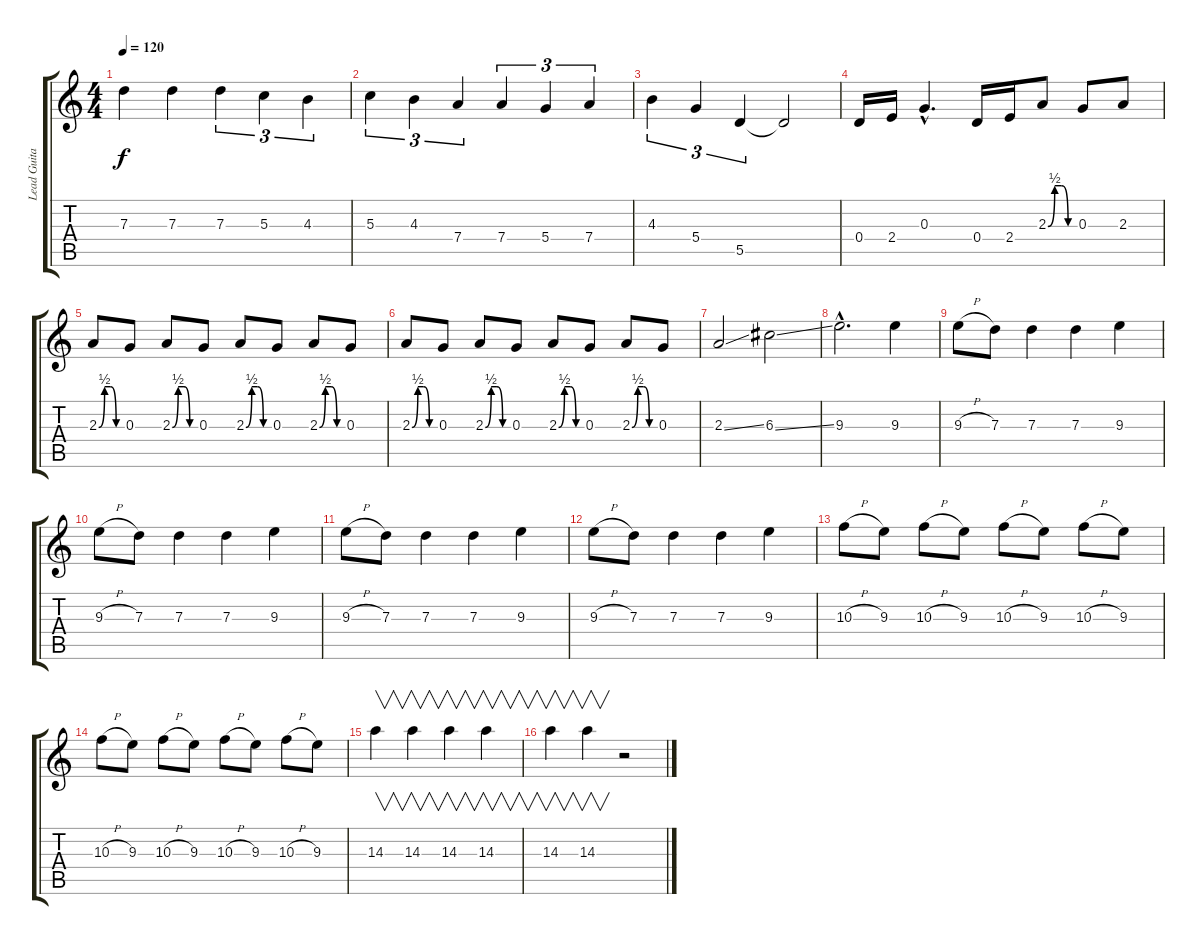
\track ("Lead Guitar" "Lead Guita") {instrument overdrivenguitar}
\staff {score tabs}
\tuning (E4 B3 G3 D3 A2 E2) {hide}
\ts (4 4)
\tempo 120
\clef g2
\ks c
7.3.4{dy f} 7.3.4 7.3.4{tu (3 2)} 5.3.4{tu (3 2)} 4.3.4{tu (3 2)} |
5.3.4{tu (3 2)} 4.3.4{tu (3 2)} 7.4.4{tu (3 2)} 7.4.4{tu (3 2)} 5.4.4{tu (3 2)} 7.4.4{tu (3 2)} |
4.3.4{tu (3 2)} 5.4.4{tu (3 2)} 5.5.4{tu (3 2)} 5.5{t}.2 |
0.4.16 2.4.16 0.3{hac}.4{d} 0.4.16 2.4.16 2.3{be (custom 0 0 15 2 30 2 45 0 60 0)}.8 0.3.8 2.3.8 |
2.3{be (custom 0 0 15 2 30 2 45 0 60 0)}.8 0.3.8 2.3{be (custom 0 0 15 2 30 2 45 0 60 0)}.8 0.3.8 2.3{be (custom 0 0 15 2 30 2 45 0 60 0)}.8 0.3.8 2.3{be (custom 0 0 15 2 30 2 45 0 60 0)}.8 0.3.8 |
2.3{be (custom 0 0 15 2 30 2 45 0 60 0)}.8 0.3.8 2.3{be (custom 0 0 15 2 30 2 45 0 60 0)}.8 0.3.8 2.3{be (custom 0 0 15 2 30 2 45 0 60 0)}.8 0.3.8 2.3{be (custom 0 0 15 2 30 2 45 0 60 0)}.8 0.3.8 |
2.3{ss}.2 6.3{ss}.2 |
9.3{hac}.2{d} 9.3.4 |
9.3{h}.8 7.3.8 7.3.4 7.3.4 9.3.4 |
9.3{h}.8 7.3.8 7.3.4 7.3.4 9.3.4 |
9.3{h}.8 7.3.8 7.3.4 7.3.4 9.3.4 |
9.3{h}.8 7.3.8 7.3.4 7.3.4 9.3.4 |
10.3{h}.8 9.3.8 10.3{h}.8 9.3.8 10.3{h}.8 9.3.8 10.3{h}.8 9.3.8 |
10.3{h}.8 9.3.8 10.3{h}.8 9.3.8 10.3{h}.8 9.3.8 10.3{h}.8 9.3.8 |
14.3.4{v} 14.3.4{v} 14.3.4{v} 14.3.4{v} |
14.3.4{v} 14.3{ss}.4{v} r.2
